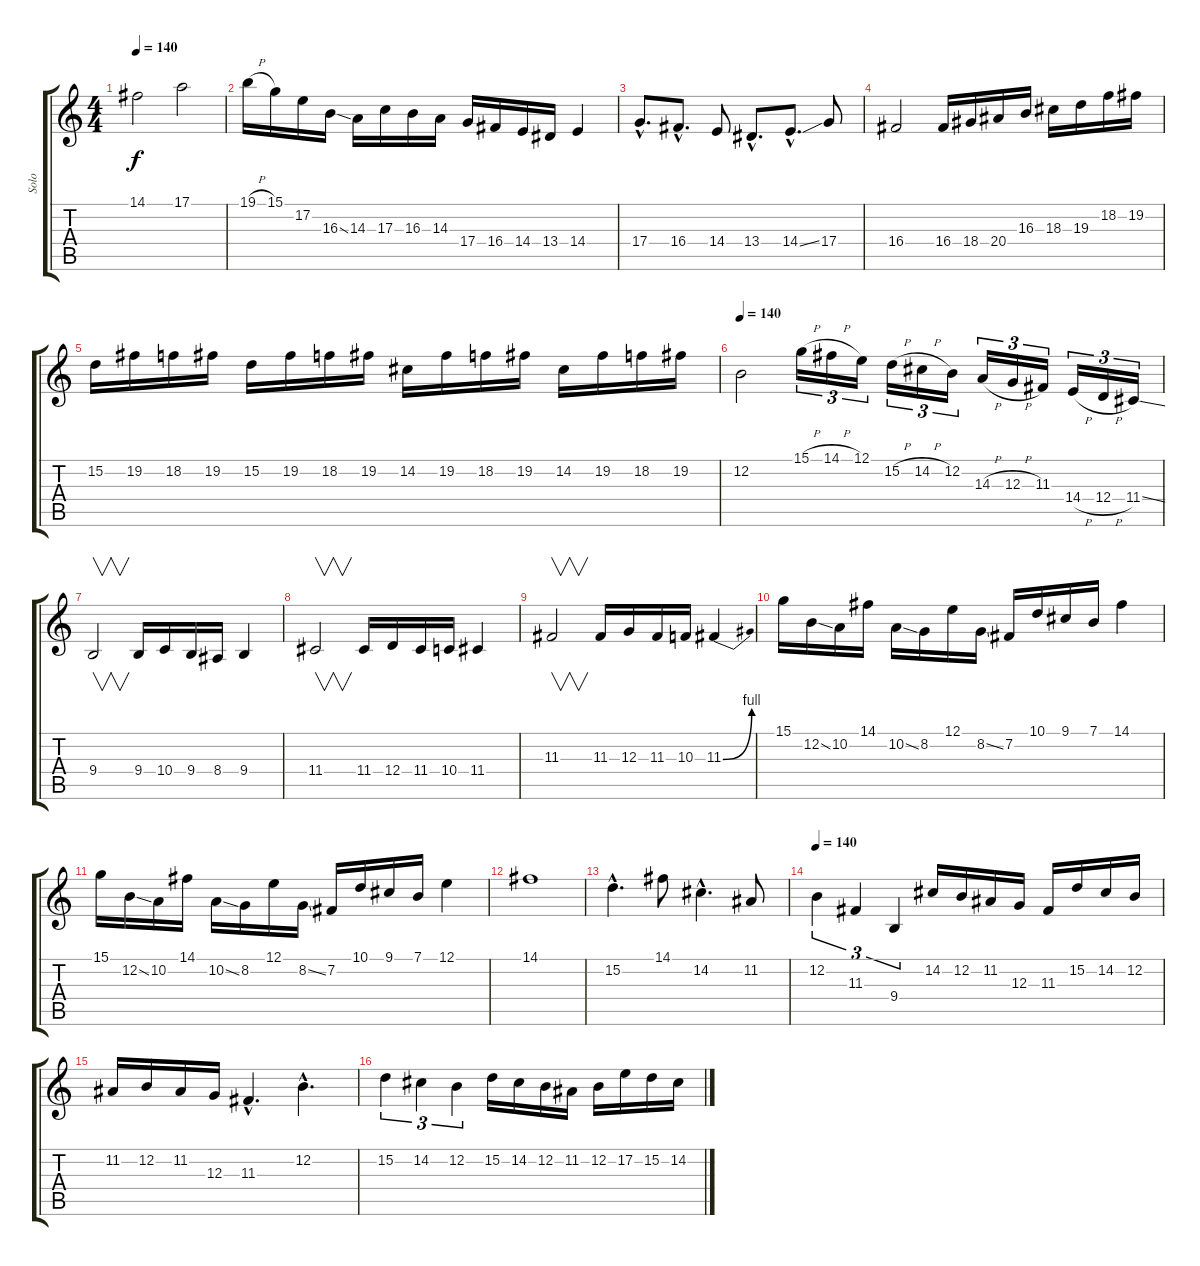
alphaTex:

\track ("Solo" "Solo") {instrument flute}
\staff {score tabs}
\tuning (E4 B3 G3 D3 A2 E2) {hide}
\ts (4 4)
\tempo 140
\clef g2
\ks c
14.1.2{dy f} 17.1.2 |
19.1{h}.16 15.1.16 17.2.16 16.3{ss}.16 14.3.16 17.3.16 16.3.16 14.3.16 17.4.16 16.4.16 14.4.16 13.4.16 14.4.4 |
17.4{hac}.8{d} 16.4{hac}.8{d} 14.4.8 13.4{hac}.8{d} 14.4{ss hac}.8{d} 17.4.8 |
16.4.2 16.4.16 18.4.16 20.4.16 16.3.16 18.3.16 19.3.16 18.2.16 19.2.16 |
15.2.16 19.2.16 18.2.16 19.2.16 15.2.16 19.2.16 18.2.16 19.2.16 14.2.16 19.2.16 18.2.16 19.2.16 14.2.16 19.2.16 18.2.16 19.2.16 |
\tempo 140
12.2.2 15.1{h}.16{tu (3 2)} 14.1{h}.16{tu (3 2)} 12.1.16{tu (3 2)} 15.2{h}.16{tu (3 2)} 14.2{h}.16{tu (3 2)} 12.2.16{tu (3 2)} 14.3{h}.16{tu (3 2)} 12.3{h}.16{tu (3 2)} 11.3.16{tu (3 2)} 14.4{h}.16{tu (3 2)} 12.4{h}.16{tu (3 2)} 11.4{ss}.16{tu (3 2)} |
9.4.2{v} 9.4.16 10.4.16 9.4.16 8.4.16 9.4.4 |
11.4.2{v} 11.4.16 12.4.16 11.4.16 10.4.16 11.4.4 |
11.3.2{v} 11.3.16 12.3.16 11.3.16 10.3.16 11.3{be (bend 0 0 60 4)}.4 |
15.1.16 12.2{ss}.16 10.2.16 14.1.16 10.2{ss}.16 8.2.16 12.1.16 8.2{ss}.16 7.2.16 10.1.16 9.1.16 7.1.16 14.1.4 |
15.1.16 12.2{ss}.16 10.2.16 14.1.16 10.2{ss}.16 8.2.16 12.1.16 8.2{ss}.16 7.2.16 10.1.16 9.1.16 7.1.16 12.1.4 |
14.1.1 |
15.2{hac}.4{d} 14.1.8 14.2{hac}.4{d} 11.2.8 |
\tempo 140
12.2.4{tu (3 2)} 11.3.4{tu (3 2)} 9.4.4{tu (3 2)} 14.2.16 12.2.16 11.2.16 12.3.16 11.3.16 15.2.16 14.2.16 12.2.16 |
11.2.16 12.2.16 11.2.16 12.3.16 11.3{hac}.4{d} 12.2{hac}.4{d} |
15.2.4{tu (3 2)} 14.2.4{tu (3 2)} 12.2.4{tu (3 2)} 15.2.16 14.2.16 12.2.16 11.2.16 12.2.16 17.2.16 15.2.16 14.2.16
